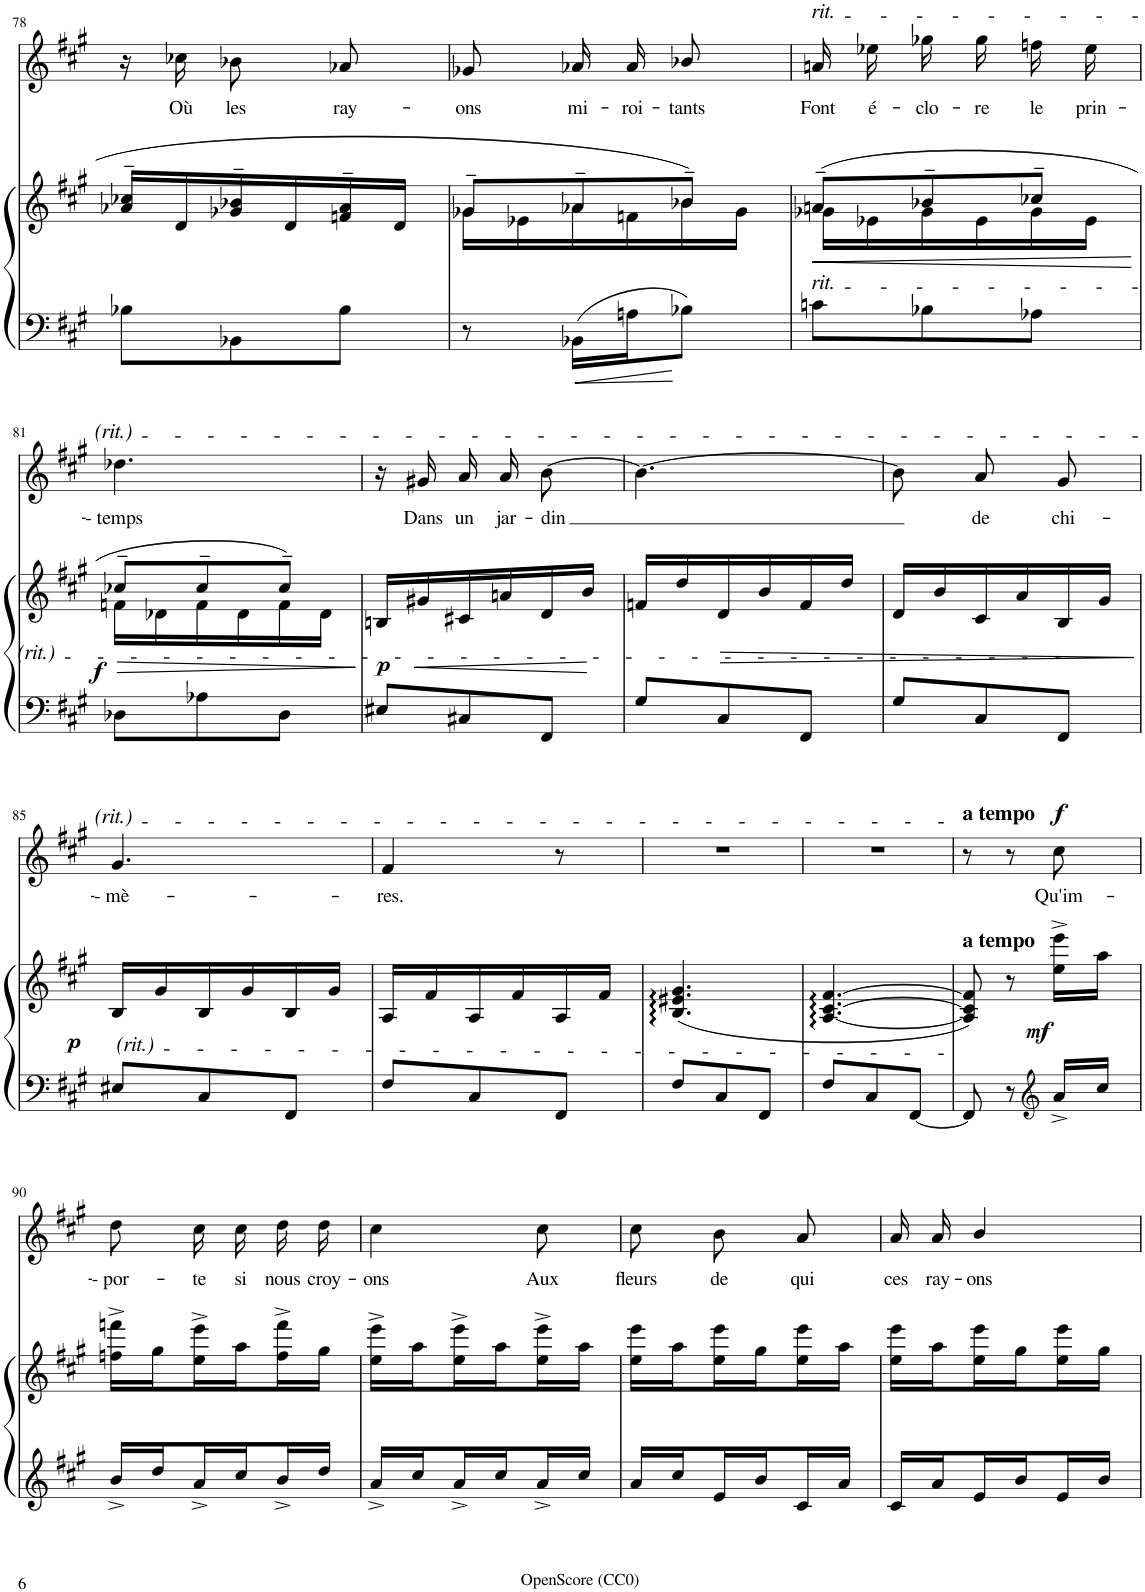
**kern	**kern	**dynam	**kern	**text	**dynam
*part2	*part2	*part2	*part1	*part1	*part1
*staff3	*staff2	*staff2/3	*staff1	*staff1	*staff1
*I"Piano	*	*	*I"Chant Voice	*	*
*I'Pno	*	*	*	*	*
!!LO:PB:g=z
*clefF4	*clefG2	*	*clefG2	*	*
*k[f#c#g#]	*k[f#c#g#]	*	*k[f#c#g#]	*	*
*M3/8	*M3/8	*	*M3/8	*	*
=78	=78	=78	=78	=78	=78
8B-X\L	16a-X/~> 16cc-X/~>LL	.	16r	.	.
!	!	!	!	!LO:LY:b	!
.	16d/	.	16cc-X\KL	Où	.
!	!	!	!	!LO:LY:b	!
8BB-X\	16g-X/~> 16b-X/~>	.	8b-X\	les	.
.	16d/	.	.	.	.
!	!	!	!	!LO:LY:b	!
8B-\J	16fn/~> 16a-/~>	.	8a-X\J	ray-	.
.	16d/JJ	.	.	.	.
=79	=79	=79	=79	=79	=79
*	*^	*	*	*	*
!	!	!	!	!	!LO:LY:b	!
8r	8g-X~>/L	16g-\LL	.	8g-X/L	-ons	.
.	.	16e-X\	.	.	.	.
!	!	!	!	!	!LO:LY:b	!
16BB-X\LL	8a-X~/	16a-\	.	16a-X/L	mi-	.
!	!	!	!	!	!LO:LY:b	!
16An\J	.	16fn\	.	16a-/J	-roi-	.
!	!	!	!	!	!LO:LY:b	!
8B-X\J	8b-X~/J	16b-\	.	8b-X/J	-tants	.
.	.	16g-\JJ	.	.	.	.
=80	=80	=80	=80	=80	=80	=80
!	!	!	!	!LO:TX:a:t=rit.	!	!
!	!LO:TX:b:t=rit.	!	!	!	!	!
!	!	!	!LO:HP:b	!	!LO:LY:b	!
8cn\L	(8an~/L	16g-X\LL	<	16an\LL	Font	.
!	!	!	!	!	!LO:LY:b	!
.	.	16e-X\	.	16ee-X\	é-	.
!	!	!	!	!	!LO:LY:b	!
8B-X\	8b-X~/	16g-\	.	16gg-X\	-clo-	.
!	!	!	!	!	!LO:LY:b	!
.	.	16e-\	.	16gg-\	-re	.
!	!	!	!	!	!LO:LY:b	!
8A-X\J	8cc-X~/J	16g-\	.	16ffn\	le	.
!	!	!	!	!	!LO:LY:b	!
.	.	16e-\JJ	.	16ee-\JJ	prin-	.
*	*v	*v	*	*	*	*
.	.	[	.	.	.
!!LO:LB:g=z
=81	=81	=81	=81	=81	=81
!	!	!LO:HP:b	!	!LO:LY:b	!
*	*^	*	*	*	*
!	!	!	!LO:DY:n=1:b	!	!	!
8D-X\L	8cc-X~>/L	16fn\LL	> f	4.dd-X\	-- temps	.
.	.	16d-X\	.	.	.	.
8A-X\	8cc-~/	16f\	.	.	.	.
.	.	16d-\	.	.	.	.
8D-\J	8cc-~/J)	16f\	.	.	.	.
.	.	16d-\JJ	.	.	.	.
*	*v	*v	*	*	*	*
.	.	]	.	.	.
=82	=82	=82	=82	=82	=82
!	!	!LO:DY:b	!	!	!
8E#X/L	16Bn/LL	p	16r	.	.
!	!	!LO:HP:b	!	!LO:LY:b	!
.	16g#X/	<	16g#X/LL	Dans	.
!	!	!	!	!LO:LY:b	!
8C#X/	16c#X/	.	16a/	un	.
!	!	!	!	!LO:LY:b	!
.	16an/	.	16a/J	jar-	.
!	!	!	!	!LO:LY:b	!
8FF#/J	16d/	.	[8b/J	-din	.
.	16b/JJ	.	.	.	.
.	.	[	.	.	.
=83	=83	=83	=83	=83	=83
8G#/L	16fn/LL	.	4.b\_	.	.
.	16dd/	.	.	.	.
!	!	!LO:HP:b	!	!	!
8C#/	16d/	>	.	.	.
.	16b/	.	.	.	.
8FF#/J	16f/	.	.	.	.
.	16dd/JJ	.	.	.	.
=84	=84	=84	=84	=84	=84
8G#/L	16d/LL	.	8b/L]	.	.
.	16b/	.	.	.	.
!	!	!	!	!LO:LY:b	!
8C#/	16c#/	.	8a/	de	.
.	16a/	.	.	.	.
!	!	!	!	!LO:LY:b	!
8FF#/J	16B/	.	8g#/J	chi-	.
.	16g#/JJ	.	.	.	.
.	.	]	.	.	.
!!LO:LB:g=z
=85	=85	=85	=85	=85	=85
!	!	!LO:DY:b	!	!LO:LY:b	!
8E#X/L	16B/LL	p	4.g#/	-- mè-	.
.	16g#/	.	.	.	.
8C#/	16B/	.	.	.	.
.	16g#/	.	.	.	.
8FF#/J	16B/	.	.	.	.
.	16g#/JJ	.	.	.	.
=86	=86	=86	=86	=86	=86
!	!	!	!	!LO:LY:b	!
8F#/L	16A/LL	.	4f#/	-res.	.
.	16f#/	.	.	.	.
8C#/	16A/	.	.	.	.
.	16f#/	.	.	.	.
8FF#/J	16A/	.	8r	.	.
.	16f#/JJ	.	.	.	.
=87	=87	=87	=87	=87	=87
8F#/L	(4.B/ 4.e#X/ 4.g#/	.	4.r	.	.
8C#/	.	.	.	.	.
8FF#/J	.	.	.	.	.
=88	=88	=88	=88	=88	=88
8F#/L	[4.A/ [>4.c#/ [4.f#/	.	4.r	.	.
8C#/	.	.	.	.	.
[8FF#/J	.	.	.	.	.
=89	=89	=89	=89	=89	=89
!	!	!	!LO:TX:a:B:t=a tempo	!	!
!	!LO:TX:a:B:t=a tempo	!	!	!	!
8FF#/]	8A/] 8c#/] 8f#/])	.	8r	.	.
8r	8r	.	8r	.	.
*clefG2	*	*	*	*	*
!	!	!LO:DY:b	!	!LO:LY:b	!LO:DY:a
16a^/LL	16ee\^ 16eee\^LL	mf	8cc#\	Qu'im-	f
16cc#/JJ	16aa\JJ	.	.	.	.
!!LO:LB:g=z
=90	=90	=90	=90	=90	=90
!	!	!	!	!LO:LY:b	!
16b^/LL	16ffn\^ 16fffn\^LL	.	8dd\L	-- por-	.
16dd/J	16gg#\J	.	.	.	.
!	!	!	!	!LO:LY:b	!
16a^/L	16ee\^ 16eee\^L	.	16cc#\L	-te	.
!	!	!	!	!LO:LY:b	!
16cc#/J	16aa\J	.	16cc#\	si	.
!	!	!	!	!LO:LY:b	!
16b^/L	16ff\^ 16fff\^L	.	16dd\	nous	.
!	!	!	!	!LO:LY:b	!
16dd/JJ	16gg#\JJ	.	16dd\JJ	croy-	.
=91	=91	=91	=91	=91	=91
!	!	!	!	!LO:LY:b	!
16a^/LL	16ee\^ 16eee\^LL	.	4cc#\	-ons	.
16cc#/J	16aa\J	.	.	.	.
16a^/L	16ee\^ 16eee\^L	.	.	.	.
16cc#/J	16aa\J	.	.	.	.
!	!	!	!	!LO:LY:b	!
16a^/L	16ee\^ 16eee\^L	.	8cc#\	Aux	.
16cc#/JJ	16aa\JJ	.	.	.	.
=92	=92	=92	=92	=92	=92
!	!	!	!	!LO:LY:b	!
16a^/LL	16ee\^ 16eee\^LL	.	8cc#\L	fleurs	.
16cc#/J	16aa\J	.	.	.	.
!	!	!	!	!LO:LY:b	!
16e^/L	16ee\^ 16eee\^L	.	8b\	de	.
16b/J	16gg#\J	.	.	.	.
!	!	!	!	!LO:LY:b	!
16c#^/L	16ee\^ 16eee\^L	.	8a\J	qui	.
16a/JJ	16aa\JJ	.	.	.	.
=93	=93	=93	=93	=93	=93
!	!	!	!	!LO:LY:b	!
16c#^/LL	16ee\^ 16eee\^LL	.	16a/LL	ces	.
!	!	!	!	!LO:LY:b	!
16a/J	16aa\J	.	16a/JJ	ray-	.
!	!	!	!	!LO:LY:b	!
16e^/L	16ee\^ 16eee\^L	.	4b/	-ons	.
16b/J	16gg#\J	.	.	.	.
16e^/L	16ee\^ 16eee\^L	.	.	.	.
16b/JJ	16gg#\JJ	.	.	.	.
=	=	=	=	=	=
*-	*-	*-	*-	*-	*-
